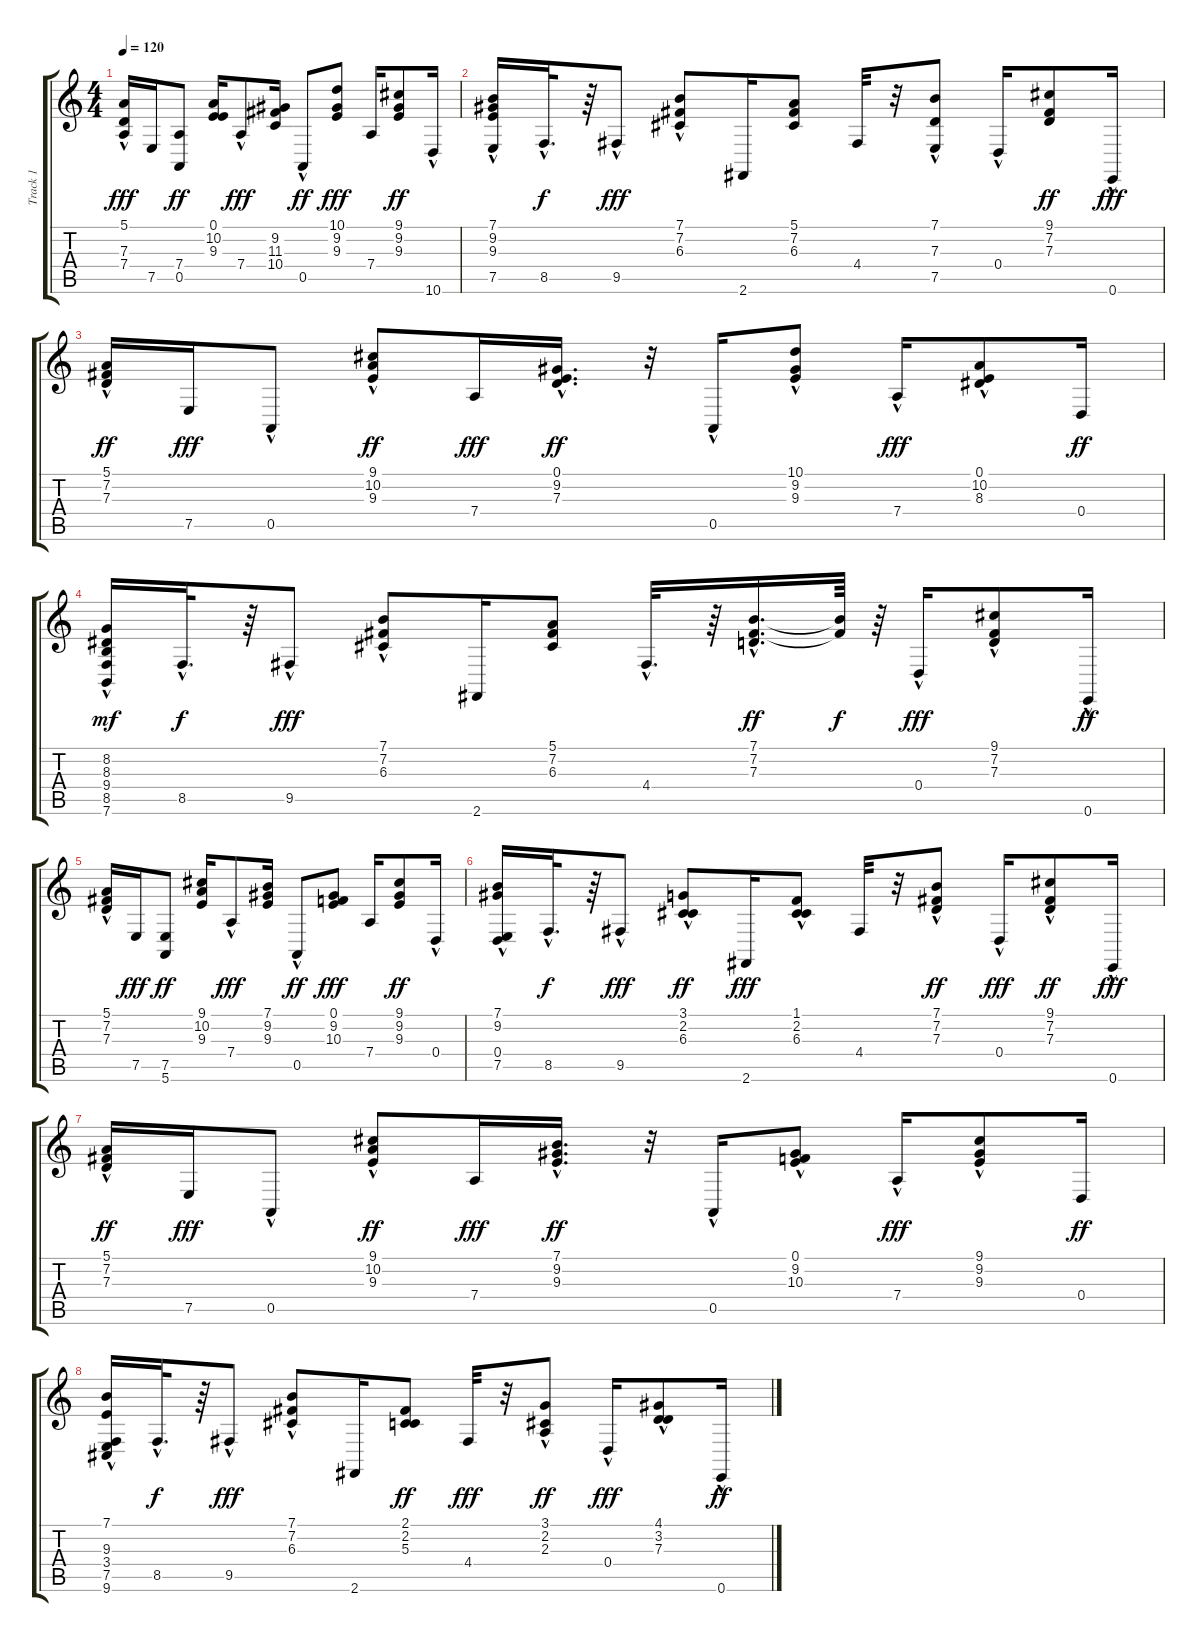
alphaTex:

\track ("Track 1" "Track 1") {instrument honkytonkpiano}
\staff {score tabs}
\tuning (E4 B3 G3 D3 A2 E2) {hide}
\ts (4 4)
\tempo 120
\clef g2
\ks c
(5.1{hac} 7.3 7.4).16{dy fff} 7.5.16 (7.4 0.5).8{dy ff} (0.1 10.2 9.3).16 7.4{hac}.8{dy fff} (9.2 11.3 10.4).16 0.5{hac}.8{dy ff} (10.1 9.2 9.3).8{dy fff} 7.4.16 (9.1 9.2 9.3).8{dy ff} 10.6{hac}.16 |
(7.1{hac} 9.2{hac} 9.3{hac} 7.5).16 8.5{hac}.32{d dy f} r.64 9.5{hac}.8{dy fff} (7.1 7.2{hac} 6.3).8 2.6.16 (5.1 7.2 6.3).8 4.4.32 r.32 (7.1{hac} 7.3{hac} 7.5{hac}).8 0.4{hac}.16 (9.1 7.2 7.3).8{dy ff} 0.6{hac}.16{dy fff} |
(5.1{hac} 7.2 7.3).16{dy ff} 7.5.16{dy fff} 0.5{hac}.8 (9.1 10.2{hac} 9.3{hac}).8{dy ff} 7.4.16{dy fff} (0.1 9.2 7.3{hac}).16{d dy ff} r.32 0.5{hac}.16 (10.1 9.2{hac} 9.3).8{volume 12} 7.4{hac}.16{dy fff volume 11} (0.1 10.2 8.3{hac}).8{volume 11} 0.4.16{dy ff volume 11} |
(8.2{hac} 8.3 9.4 8.5 7.6).16{dy mf volume 10} 8.5{hac}.32{d dy f volume 10} r.64 9.5{hac}.8{dy fff volume 10} (7.1 7.2{hac} 6.3{hac}).8{volume 10} 2.6.16{volume 9} (5.1 7.2 6.3).8{volume 9} 4.4{hac}.32{d volume 8} r.64 (7.1{hac} 7.2{hac} 7.3{hac}).16{d dy ff volume 8} (7.1{t} 7.2{t}).64{dy f} r.64 0.4{hac}.16{dy fff volume 8} (9.1{hac} 7.2 7.3).8{volume 8} 0.6{hac}.16{dy ff volume 8} |
(5.1{hac} 7.2 7.3).16 7.5.16{dy fff volume 7} (7.5 5.6).8{dy ff} (9.1 10.2 9.3).16{volume 7} 7.4{hac}.8{dy fff volume 7} (7.1 9.2 9.3).16{volume 7} 0.5{hac}.8{dy ff volume 6} (0.1 9.2 10.3).8{dy fff volume 6} 7.4.16{volume 6} (9.1 9.2 9.3).8{dy ff volume 6} 0.4{hac}.16{volume 5} |
(7.1{hac} 9.2{hac} 0.4{hac} 7.5).16{volume 5} 8.5{hac}.32{d dy f volume 5} r.64 9.5{hac}.8{dy fff} (3.1 2.2 6.3{hac}).8{dy ff volume 5} 2.6.16{dy fff volume 4} (1.1 2.2{hac} 6.3).8{volume 4} 4.4.32{volume 4} r.32 (7.1{hac} 7.2{hac} 7.3{hac}).8{dy ff volume 4} 0.4{hac}.16{dy fff volume 3} (9.1{hac} 7.2 7.3).8{dy ff volume 3} 0.6{hac}.16{dy fff volume 3} |
(5.1{hac} 7.2 7.3).16{dy ff volume 3} 7.5.16{dy fff volume 2} 0.5{hac}.8{volume 2} (9.1 10.2{hac} 9.3{hac}).8{dy ff volume 2} 7.4.16{dy fff volume 1} (7.1{hac} 9.2 9.3).16{d dy ff volume 1} r.32 0.5{hac}.16{volume 1} (0.1 9.2{hac} 10.3).8{volume 0} 7.4{hac}.16{dy fff volume 0} (9.1 9.2{hac} 9.3).8 0.4.16{dy ff} |
(7.1{hac} 9.3 3.4 7.5 9.6).16 8.5{hac}.32{d dy f} r.64 9.5{hac}.8{dy fff} (7.1 7.2 6.3{hac}).8{volume 0} 2.6.16 (2.1 2.2 5.3).8{dy ff} 4.4.32{dy fff} r.32 (3.1{hac} 2.2{hac} 2.3{hac}).8{dy ff} 0.4{hac}.16{dy fff} (4.1{hac} 3.2 7.3).8 0.6{hac}.16{dy ff}
